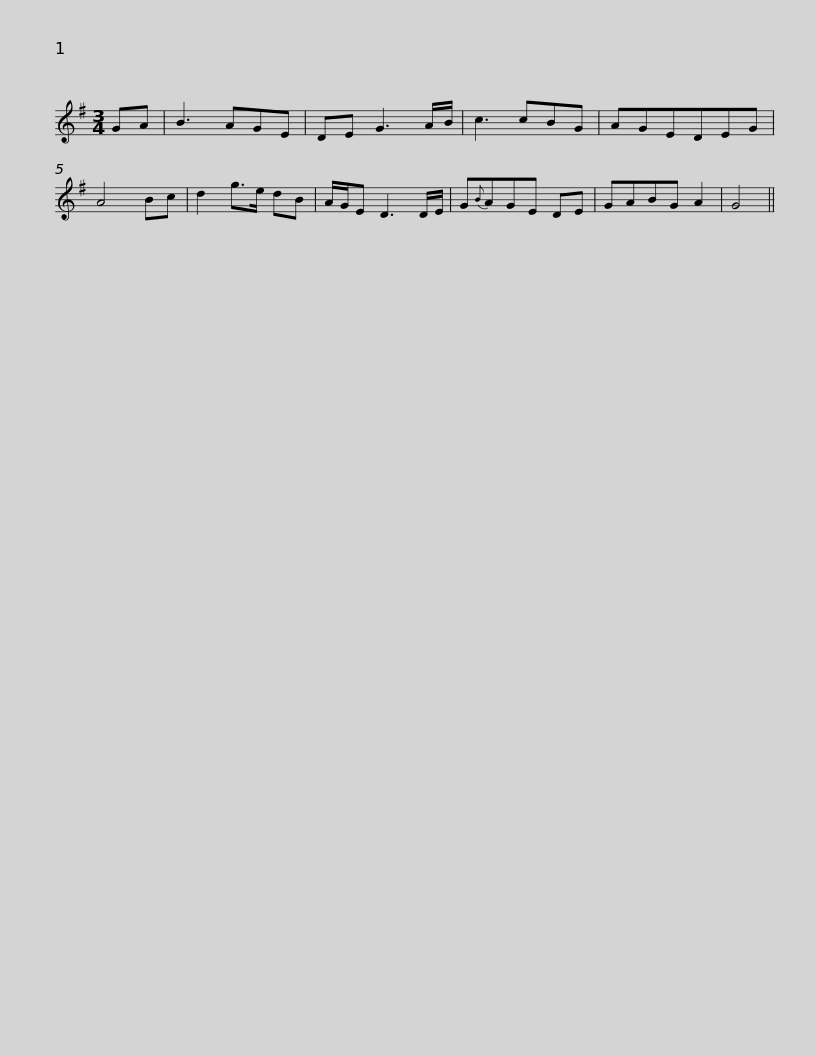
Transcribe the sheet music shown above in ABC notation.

X:1
L:1/8
M:3/4
I:linebreak $
K:G
V:1 treble
V:1
 GA | B3 AGE | DE G3 A/B/ | c3 cBG | AGEDEG | %5
 A4 Bc |$ d2 g>e dB | A/G/E D3 D/E/ | G{B}AGE DE | GABG A2 | %10
 G4 || %11
